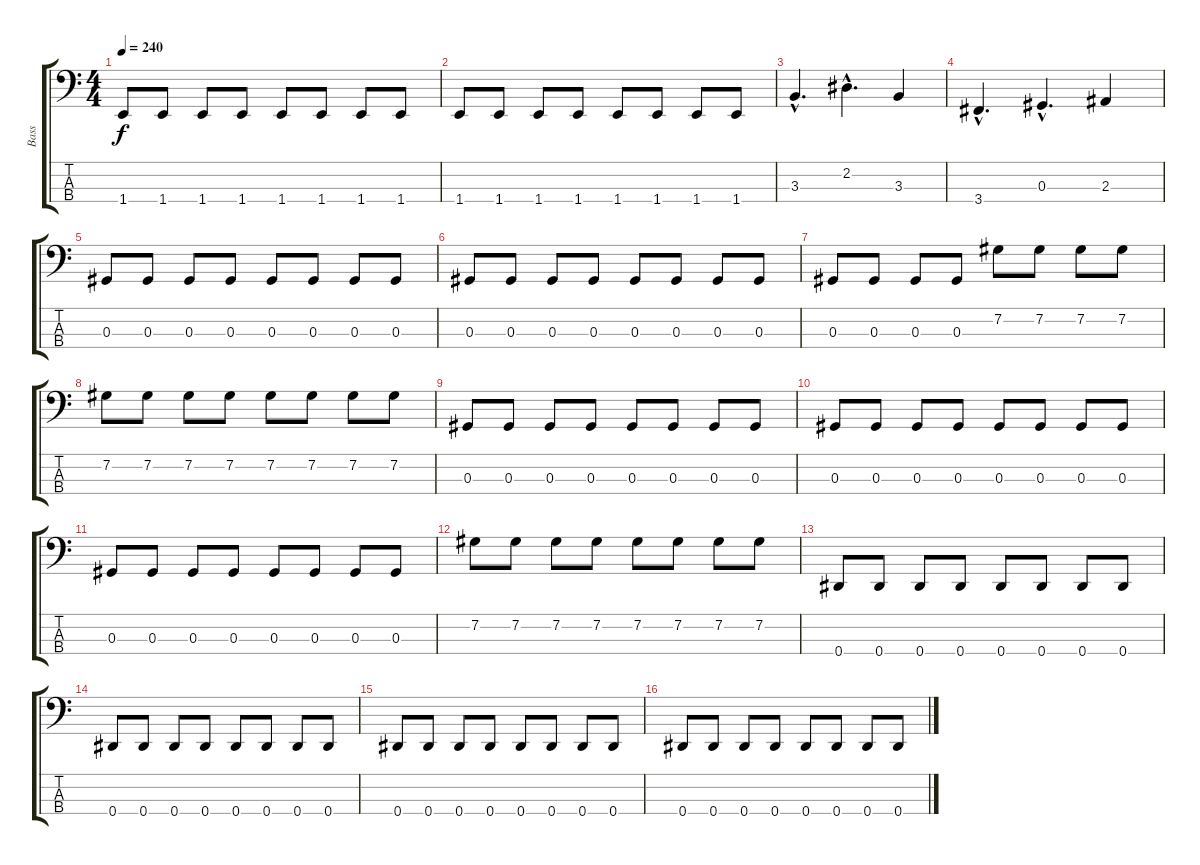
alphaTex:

\track ("Bass" "Bass") {instrument electricbassfinger}
\staff {score tabs}
\tuning (Gb2 Db2 Ab1 Eb1) {hide}
\ts (4 4)
\tempo 240
\clef f4
\ks c
1.4.8{dy f} 1.4.8 1.4.8 1.4.8 1.4.8 1.4.8 1.4.8 1.4.8 |
1.4.8 1.4.8 1.4.8 1.4.8 1.4.8 1.4.8 1.4.8 1.4.8 |
3.3{hac}.4{d} 2.2{hac}.4{d} 3.3.4 |
3.4{hac}.4{d} 0.3{hac}.4{d} 2.3.4 |
0.3.8 0.3.8 0.3.8 0.3.8 0.3.8 0.3.8 0.3.8 0.3.8 |
0.3.8 0.3.8 0.3.8 0.3.8 0.3.8 0.3.8 0.3.8 0.3.8 |
0.3.8 0.3.8 0.3.8 0.3.8 7.2.8 7.2.8 7.2.8 7.2.8 |
7.2.8 7.2.8 7.2.8 7.2.8 7.2.8 7.2.8 7.2.8 7.2.8 |
0.3.8 0.3.8 0.3.8 0.3.8 0.3.8 0.3.8 0.3.8 0.3.8 |
0.3.8 0.3.8 0.3.8 0.3.8 0.3.8 0.3.8 0.3.8 0.3.8 |
0.3.8 0.3.8 0.3.8 0.3.8 0.3.8 0.3.8 0.3.8 0.3.8 |
7.2.8 7.2.8 7.2.8 7.2.8 7.2.8 7.2.8 7.2.8 7.2.8 |
0.4.8 0.4.8 0.4.8 0.4.8 0.4.8 0.4.8 0.4.8 0.4.8 |
0.4.8 0.4.8 0.4.8 0.4.8 0.4.8 0.4.8 0.4.8 0.4.8 |
0.4.8 0.4.8 0.4.8 0.4.8 0.4.8 0.4.8 0.4.8 0.4.8 |
0.4.8 0.4.8 0.4.8 0.4.8 0.4.8 0.4.8 0.4.8 0.4.8
